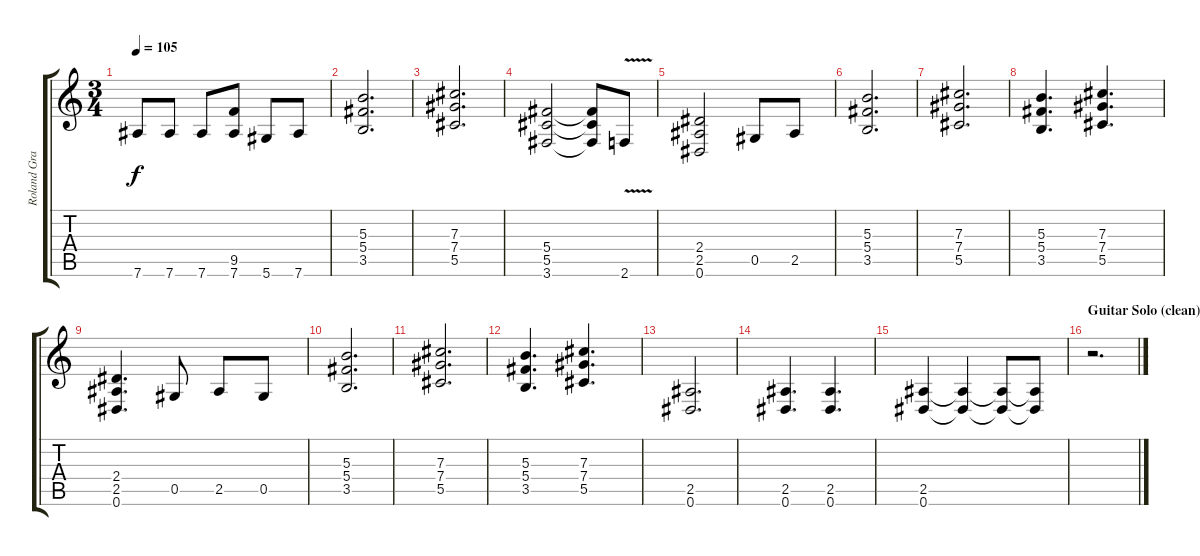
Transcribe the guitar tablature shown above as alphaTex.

\track ("Roland Grapow" "Roland Gra") {instrument overdrivenguitar}
\staff {score tabs}
\tuning (Eb4 Bb3 Gb3 Db3 Ab2 Eb2) {hide}
\ts (3 4)
\tempo 105
\clef g2
\ks c
7.6.8{dy f} 7.6.8 7.6.8 (9.5 7.6).8 5.6.8 7.6.8 |
(5.3 5.4 3.5).2{d} |
(7.3 7.4 5.5).2{d} |
(5.4 5.5 3.6).2 (5.4{t} 5.5{t} 3.6{t}).8 2.6{v}.8 |
(2.4 2.5 0.6).2 0.5.8 2.5.8 |
(5.3 5.4 3.5).2{d} |
(7.3 7.4 5.5).2{d} |
(5.3 5.4 3.5).4{d} (7.3 7.4 5.5).4{d} |
(2.4 2.5 0.6).4{d} 0.5.8 2.5.8 0.5.8 |
(5.3 5.4 3.5).2{d} |
(7.3 7.4 5.5).2{d} |
(5.3 5.4 3.5).4{d} (7.3 7.4 5.5).4{d} |
(2.5 0.6).2{d} |
(2.5 0.6).4{d} (2.5 0.6).4{d} |
(2.5 0.6).4 (2.5{t} 0.6{t}).4{volume 4} (2.5{t} 0.6{t}).8 (2.5{t} 0.6{t}).8 |
\section ("" "Guitar Solo (clean)")
r.2{d}
